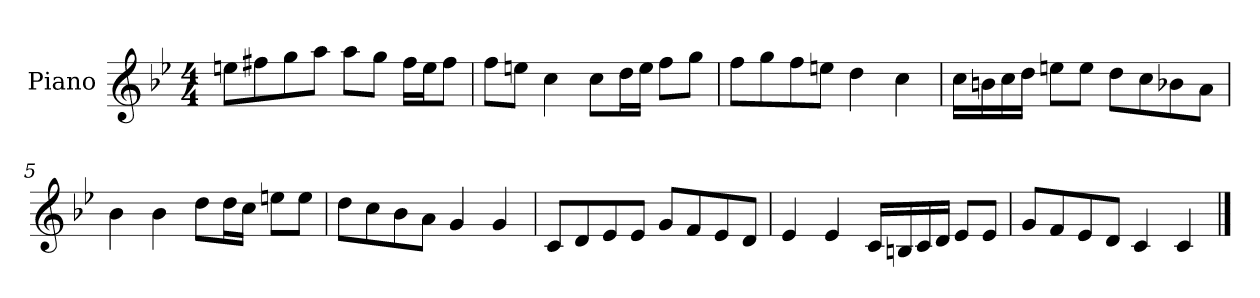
**kern
*part1
*staff1
*I"Piano
*I'P-no
*clefG2
*k[b-e-]
*M4/4
*MM90
=1
8een\L
8ff#X\
8gg\
8aa\J
8aa\L
8gg\J
16ff#\LL
16ee\J
8ff#\J
=2
8ff\L
8een\J
4cc\
8cc\L
16dd\L
16ee\JJ
8ff\L
8gg\J
=3
8ff\L
8gg\
8ff\
8een\J
4dd\
4cc\
=4
16cc\LL
16bn\
16cc\
16dd\JJ
8een\L
8ee\J
8dd\L
8cc\
8b-X\
8a\J
!!LO:LB:g=z
=5
4b-\
4b-\
8dd\L
16dd\L
16cc\JJ
8een\L
8ee\J
=6
8dd\L
8cc\
8b-\
8a\J
4g/
4g/
=7
8c/L
8d/
8e-/
8e-/J
8g/L
8f/
8e-/
8d/J
=8
4e-/
4e-/
16c/LL
16Bn/
16c/
16d/JJ
8e-/L
8e-/J
=9
8g/L
8f/
8e-/
8d/J
4c/
4c/
==
*-
